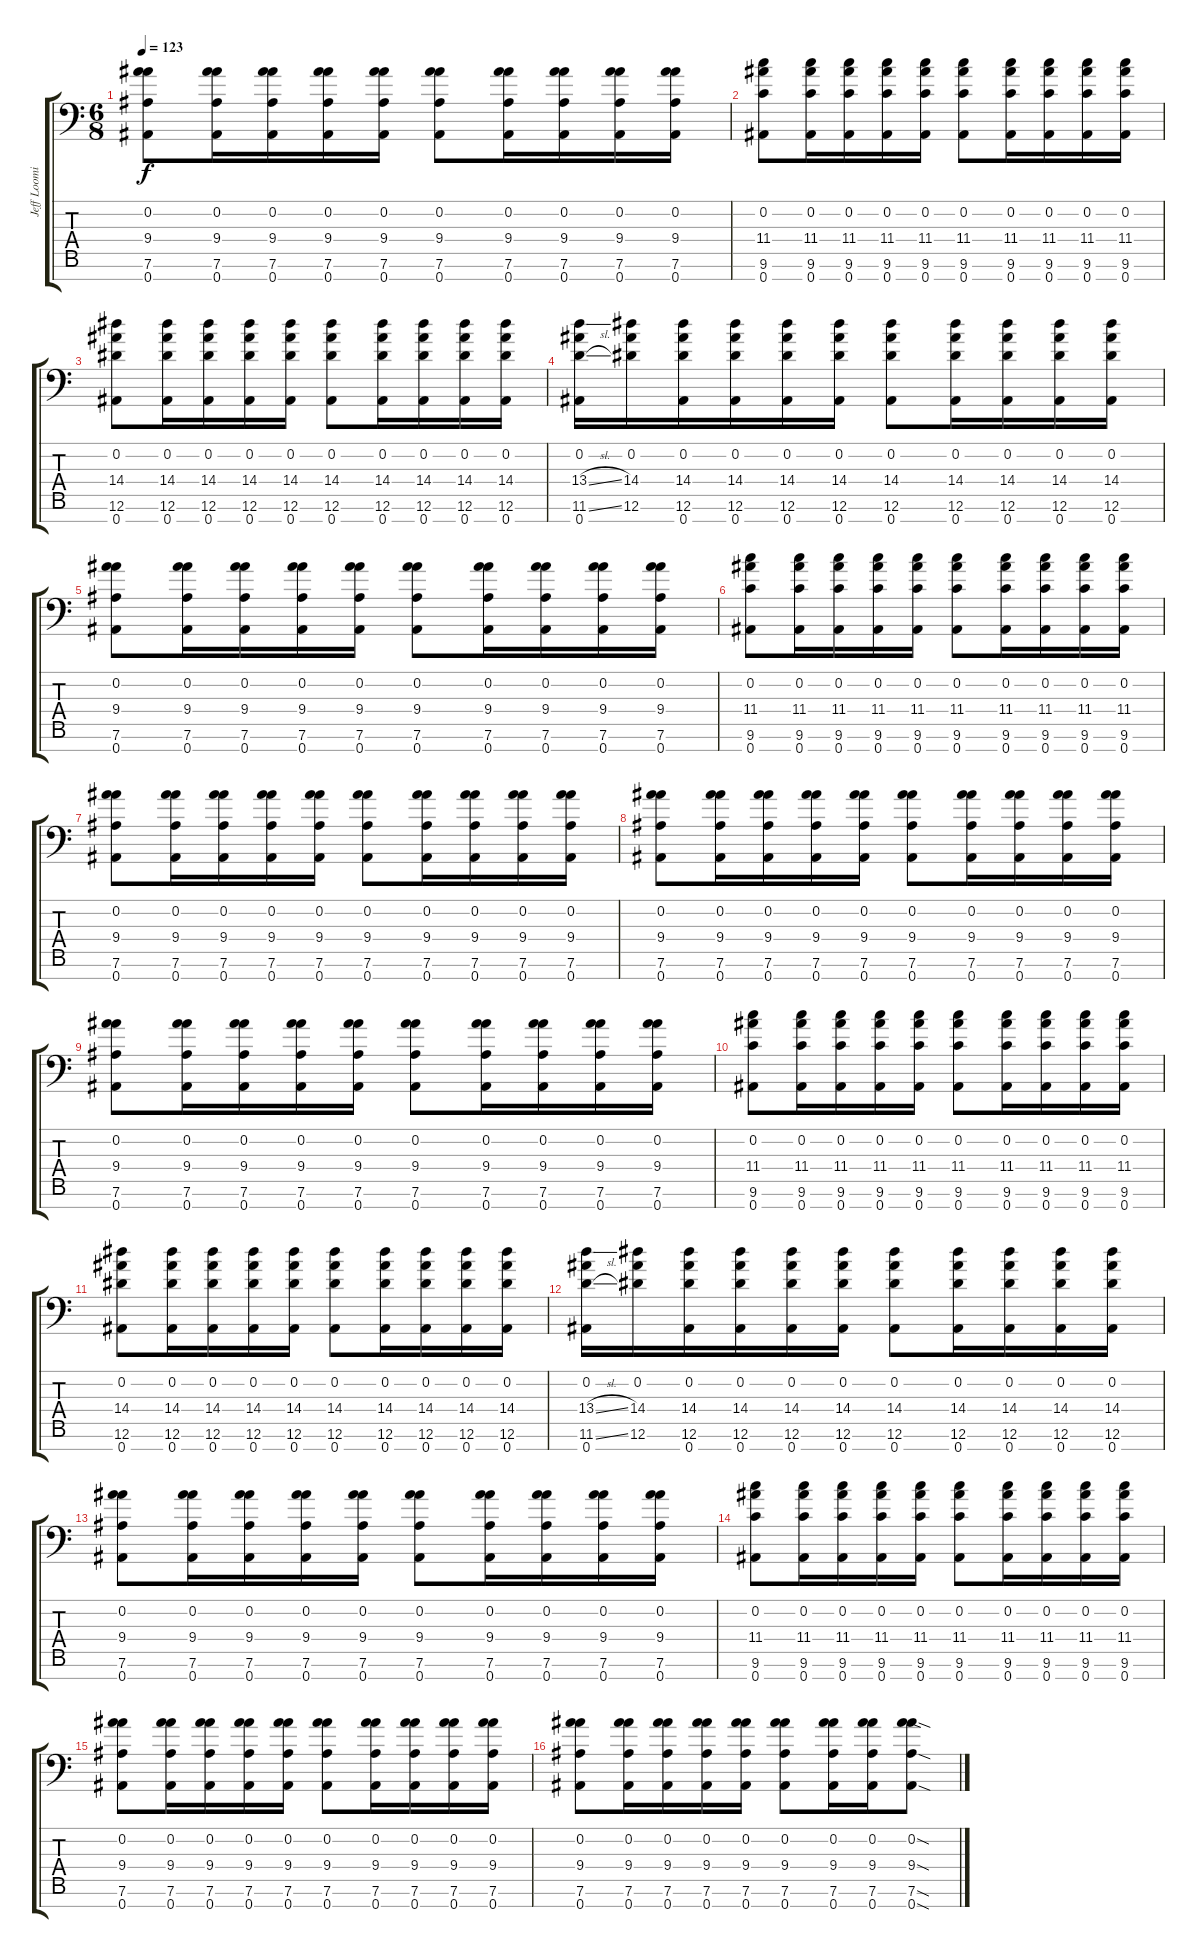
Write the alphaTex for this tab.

\track ("Jeff Loomis Rhythm" "Jeff Loomi") {instrument distortionguitar}
\staff {score tabs}
\tuning (Eb4 Bb3 Gb3 Db3 Ab2 Eb2 Bb1) {hide}
\ts (6 8)
\tempo 123
\clef f4
\ks c
(0.2 9.4 7.6 0.7).8{dy f} (0.2 9.4 7.6 0.7).16 (0.2 9.4 7.6 0.7).16 (0.2 9.4 7.6 0.7).16 (0.2 9.4 7.6 0.7).16 (0.2 9.4 7.6 0.7).8 (0.2 9.4 7.6 0.7).16 (0.2 9.4 7.6 0.7).16 (0.2 9.4 7.6 0.7).16 (0.2 9.4 7.6 0.7).16 |
(0.2 11.4 9.6 0.7).8 (0.2 11.4 9.6 0.7).16 (0.2 11.4 9.6 0.7).16 (0.2 11.4 9.6 0.7).16 (0.2 11.4 9.6 0.7).16 (0.2 11.4 9.6 0.7).8 (0.2 11.4 9.6 0.7).16 (0.2 11.4 9.6 0.7).16 (0.2 11.4 9.6 0.7).16 (0.2 11.4 9.6 0.7).16 |
(0.2 14.4 12.6 0.7).8 (0.2 14.4 12.6 0.7).16 (0.2 14.4 12.6 0.7).16 (0.2 14.4 12.6 0.7).16 (0.2 14.4 12.6 0.7).16 (0.2 14.4 12.6 0.7).8 (0.2 14.4 12.6 0.7).16 (0.2 14.4 12.6 0.7).16 (0.2 14.4 12.6 0.7).16 (0.2 14.4 12.6 0.7).16 |
(0.2 13.4{sl} 11.6{sl} 0.7).16 (0.2 14.4 12.6).16 (0.2 14.4 12.6 0.7).16 (0.2 14.4 12.6 0.7).16 (0.2 14.4 12.6 0.7).16 (0.2 14.4 12.6 0.7).16 (0.2 14.4 12.6 0.7).8 (0.2 14.4 12.6 0.7).16 (0.2 14.4 12.6 0.7).16 (0.2 14.4 12.6 0.7).16 (0.2 14.4 12.6 0.7).16 |
(0.2 9.4 7.6 0.7).8 (0.2 9.4 7.6 0.7).16 (0.2 9.4 7.6 0.7).16 (0.2 9.4 7.6 0.7).16 (0.2 9.4 7.6 0.7).16 (0.2 9.4 7.6 0.7).8 (0.2 9.4 7.6 0.7).16 (0.2 9.4 7.6 0.7).16 (0.2 9.4 7.6 0.7).16 (0.2 9.4 7.6 0.7).16 |
(0.2 11.4 9.6 0.7).8 (0.2 11.4 9.6 0.7).16 (0.2 11.4 9.6 0.7).16 (0.2 11.4 9.6 0.7).16 (0.2 11.4 9.6 0.7).16 (0.2 11.4 9.6 0.7).8 (0.2 11.4 9.6 0.7).16 (0.2 11.4 9.6 0.7).16 (0.2 11.4 9.6 0.7).16 (0.2 11.4 9.6 0.7).16 |
(0.2 9.4 7.6 0.7).8 (0.2 9.4 7.6 0.7).16 (0.2 9.4 7.6 0.7).16 (0.2 9.4 7.6 0.7).16 (0.2 9.4 7.6 0.7).16 (0.2 9.4 7.6 0.7).8 (0.2 9.4 7.6 0.7).16 (0.2 9.4 7.6 0.7).16 (0.2 9.4 7.6 0.7).16 (0.2 9.4 7.6 0.7).16 |
(0.2 9.4 7.6 0.7).8 (0.2 9.4 7.6 0.7).16 (0.2 9.4 7.6 0.7).16 (0.2 9.4 7.6 0.7).16 (0.2 9.4 7.6 0.7).16 (0.2 9.4 7.6 0.7).8 (0.2 9.4 7.6 0.7).16 (0.2 9.4 7.6 0.7).16 (0.2 9.4 7.6 0.7).16 (0.2 9.4 7.6 0.7).16 |
(0.2 9.4 7.6 0.7).8 (0.2 9.4 7.6 0.7).16 (0.2 9.4 7.6 0.7).16 (0.2 9.4 7.6 0.7).16 (0.2 9.4 7.6 0.7).16 (0.2 9.4 7.6 0.7).8 (0.2 9.4 7.6 0.7).16 (0.2 9.4 7.6 0.7).16 (0.2 9.4 7.6 0.7).16 (0.2 9.4 7.6 0.7).16 |
(0.2 11.4 9.6 0.7).8 (0.2 11.4 9.6 0.7).16 (0.2 11.4 9.6 0.7).16 (0.2 11.4 9.6 0.7).16 (0.2 11.4 9.6 0.7).16 (0.2 11.4 9.6 0.7).8 (0.2 11.4 9.6 0.7).16 (0.2 11.4 9.6 0.7).16 (0.2 11.4 9.6 0.7).16 (0.2 11.4 9.6 0.7).16 |
(0.2 14.4 12.6 0.7).8 (0.2 14.4 12.6 0.7).16 (0.2 14.4 12.6 0.7).16 (0.2 14.4 12.6 0.7).16 (0.2 14.4 12.6 0.7).16 (0.2 14.4 12.6 0.7).8 (0.2 14.4 12.6 0.7).16 (0.2 14.4 12.6 0.7).16 (0.2 14.4 12.6 0.7).16 (0.2 14.4 12.6 0.7).16 |
(0.2 13.4{sl} 11.6{sl} 0.7).16 (0.2 14.4 12.6).16 (0.2 14.4 12.6 0.7).16 (0.2 14.4 12.6 0.7).16 (0.2 14.4 12.6 0.7).16 (0.2 14.4 12.6 0.7).16 (0.2 14.4 12.6 0.7).8 (0.2 14.4 12.6 0.7).16 (0.2 14.4 12.6 0.7).16 (0.2 14.4 12.6 0.7).16 (0.2 14.4 12.6 0.7).16 |
(0.2 9.4 7.6 0.7).8 (0.2 9.4 7.6 0.7).16 (0.2 9.4 7.6 0.7).16 (0.2 9.4 7.6 0.7).16 (0.2 9.4 7.6 0.7).16 (0.2 9.4 7.6 0.7).8 (0.2 9.4 7.6 0.7).16 (0.2 9.4 7.6 0.7).16 (0.2 9.4 7.6 0.7).16 (0.2 9.4 7.6 0.7).16 |
(0.2 11.4 9.6 0.7).8 (0.2 11.4 9.6 0.7).16 (0.2 11.4 9.6 0.7).16 (0.2 11.4 9.6 0.7).16 (0.2 11.4 9.6 0.7).16 (0.2 11.4 9.6 0.7).8 (0.2 11.4 9.6 0.7).16 (0.2 11.4 9.6 0.7).16 (0.2 11.4 9.6 0.7).16 (0.2 11.4 9.6 0.7).16 |
(0.2 9.4 7.6 0.7).8 (0.2 9.4 7.6 0.7).16 (0.2 9.4 7.6 0.7).16 (0.2 9.4 7.6 0.7).16 (0.2 9.4 7.6 0.7).16 (0.2 9.4 7.6 0.7).8 (0.2 9.4 7.6 0.7).16 (0.2 9.4 7.6 0.7).16 (0.2 9.4 7.6 0.7).16 (0.2 9.4 7.6 0.7).16 |
(0.2 9.4 7.6 0.7).8 (0.2 9.4 7.6 0.7).16 (0.2 9.4 7.6 0.7).16 (0.2 9.4 7.6 0.7).16 (0.2 9.4 7.6 0.7).16 (0.2 9.4 7.6 0.7).8 (0.2 9.4 7.6 0.7).16 (0.2 9.4 7.6 0.7).16 (0.2{sod} 9.4{sod} 7.6{sod} 0.7{sod}).8
